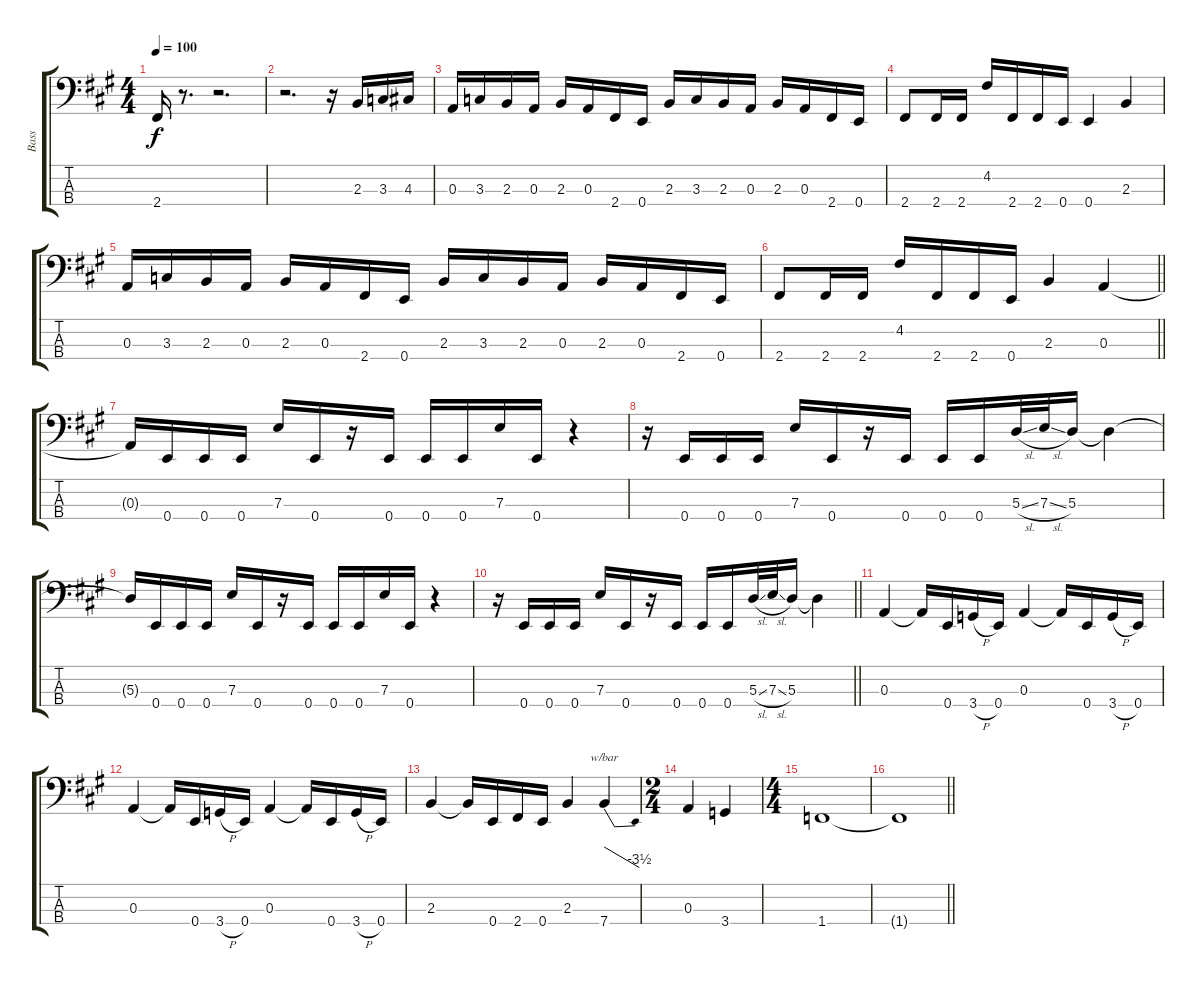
\track ("Bass" "Bass") {instrument electricbasspick}
\staff {score tabs}
\tuning (G2 D2 A1 E1) {hide}
\ts (4 4)
\tempo 100
\clef f4
\ks f#minor
2.4{t}.16{dy f} r.8{d} r.2{d} |
r.2{d} r.16 2.3.16 3.3.16 4.3.16 |
0.3.16 3.3.16 2.3.16 0.3.16 2.3.16 0.3.16 2.4.16 0.4.16 2.3.16 3.3.16 2.3.16 0.3.16 2.3.16 0.3.16 2.4.16 0.4.16 |
2.4.8 2.4.16 2.4.16 4.2.16 2.4.16 2.4.16 0.4.16 0.4.4 2.3.4 |
0.3.16 3.3.16 2.3.16 0.3.16 2.3.16 0.3.16 2.4.16 0.4.16 2.3.16 3.3.16 2.3.16 0.3.16 2.3.16 0.3.16 2.4.16 0.4.16 |
\barLineRight lightlight
2.4.8 2.4.16 2.4.16 4.2.16 2.4.16 2.4.16 0.4.16 2.3.4 0.3.4 |
0.3{t}.16 0.4.16 0.4.16 0.4.16 7.3.16 0.4.16 r.16 0.4.16 0.4.16 0.4.16 7.3.16 0.4.16 r.4 |
r.16 0.4.16 0.4.16 0.4.16 7.3.16 0.4.16 r.16 0.4.16 0.4.16 0.4.16 5.3{sl}.32 7.3{sl}.32 5.3.16 5.3{t}.4 |
5.3{t}.16 0.4.16 0.4.16 0.4.16 7.3.16 0.4.16 r.16 0.4.16 0.4.16 0.4.16 7.3.16 0.4.16 r.4 |
\barLineRight lightlight
r.16 0.4.16 0.4.16 0.4.16 7.3.16 0.4.16 r.16 0.4.16 0.4.16 0.4.16 5.3{sl}.32 7.3{sl}.32 5.3.16 5.3{t}.4 |
0.3.4 0.3{t}.16 0.4.16 3.4{h}.16 0.4.16 0.3.4 0.3{t}.16 0.4.16 3.4{h}.16 0.4.16 |
0.3.4 0.3{t}.16 0.4.16 3.4{h}.16 0.4.16 0.3.4 0.3{t}.16 0.4.16 3.4{h}.16 0.4.16 |
2.3.4 2.3{t}.16 0.4.16 2.4.16 0.4.16 2.3.4 7.4.4{tbe (dive default 0 0 60 -14)} |
\ts (2 4)
0.3.4 3.4.4 |
\ts (4 4)
1.4.1 |
\barLineRight lightlight
1.4{t}.1
